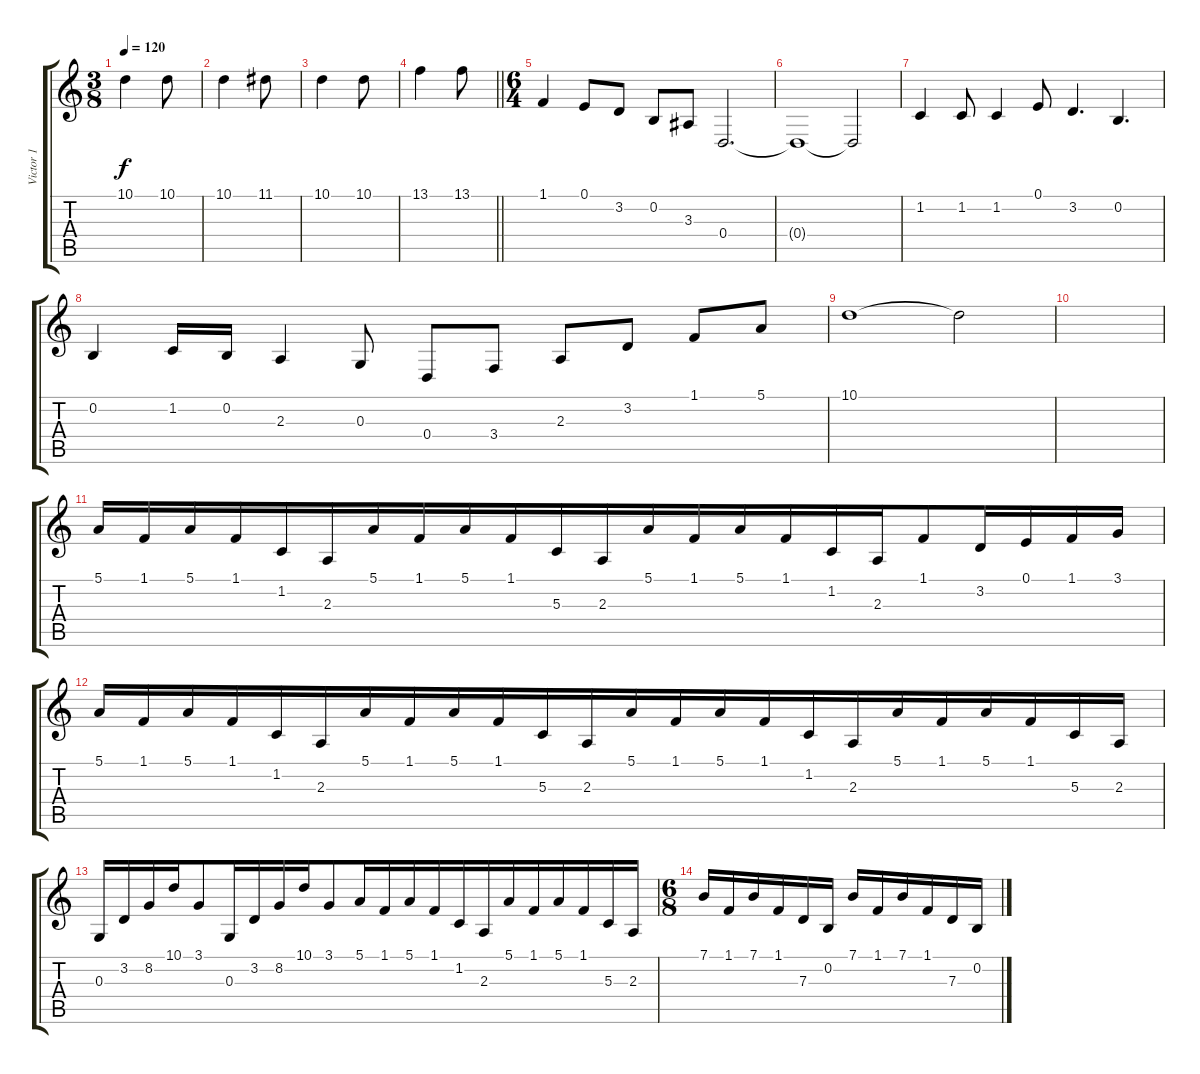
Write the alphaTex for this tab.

\track ("Victor 1" "Victor 1") {instrument brightacousticpiano}
\staff {score tabs}
\tuning (E4 B3 G3 D3 A2 E2) {hide}
\ts (3 8)
\tempo 120
\clef g2
\ks c
10.1.4{dy f} 10.1.8 |
10.1.4 11.1.8 |
10.1.4 10.1.8 |
\barLineRight lightlight
13.1.4 13.1.8 |
\ts (6 4)
1.1.4 0.1.8 3.2.8 0.2.8 3.3.8 0.4.2{d} |
0.4{t}.1 0.4{t}.2 |
1.2.4 1.2.8 1.2.4 0.1.8 3.2.4{d} 0.2.4{d} |
0.2.4 1.2.16 0.2.16 2.3.4 0.3.8 0.4.8 3.4.8 2.3.8 3.2.8 1.1.8 5.1.8 |
10.1.1 10.1{t}.2 |
|
5.1.16{beam merge} 1.1.16{beam merge} 5.1.16{beam merge} 1.1.16{beam merge} 1.2.16{beam merge} 2.3.16{beam merge} 5.1.16{beam merge} 1.1.16{beam merge} 5.1.16{beam merge} 1.1.16{beam merge} 5.3.16{beam merge} 2.3.16{beam merge} 5.1.16{beam merge} 1.1.16{beam merge} 5.1.16{beam merge} 1.1.16{beam merge} 1.2.16{beam merge} 2.3.16{beam merge} 1.1.8{beam merge} 3.2.16{beam merge} 0.1.16{beam merge} 1.1.16{beam merge} 3.1.16 |
5.1.16{beam merge} 1.1.16{beam merge} 5.1.16{beam merge} 1.1.16{beam merge} 1.2.16{beam merge} 2.3.16{beam merge} 5.1.16{beam merge} 1.1.16{beam merge} 5.1.16{beam merge} 1.1.16{beam merge} 5.3.16{beam merge} 2.3.16{beam merge} 5.1.16{beam merge} 1.1.16{beam merge} 5.1.16{beam merge} 1.1.16{beam merge} 1.2.16{beam merge} 2.3.16{beam merge} 5.1.16{beam merge} 1.1.16{beam merge} 5.1.16{beam merge} 1.1.16{beam merge} 5.3.16{beam merge} 2.3.16 |
0.3.16{beam merge} 3.2.16{beam merge} 8.2.16{beam merge} 10.1.16{beam merge} 3.1.8{beam merge} 0.3.16{beam merge} 3.2.16{beam merge} 8.2.16{beam merge} 10.1.16{beam merge} 3.1.8{beam merge} 5.1.16{beam merge} 1.1.16{beam merge} 5.1.16{beam merge} 1.1.16{beam merge} 1.2.16{beam merge} 2.3.16{beam merge} 5.1.16{beam merge} 1.1.16{beam merge} 5.1.16{beam merge} 1.1.16{beam merge} 5.3.16{beam merge} 2.3.16 |
\ts (6 8)
7.1.16 1.1.16 7.1.16 1.1.16 7.3.16 0.2.16 7.1.16 1.1.16 7.1.16 1.1.16 7.3.16 0.2.16
